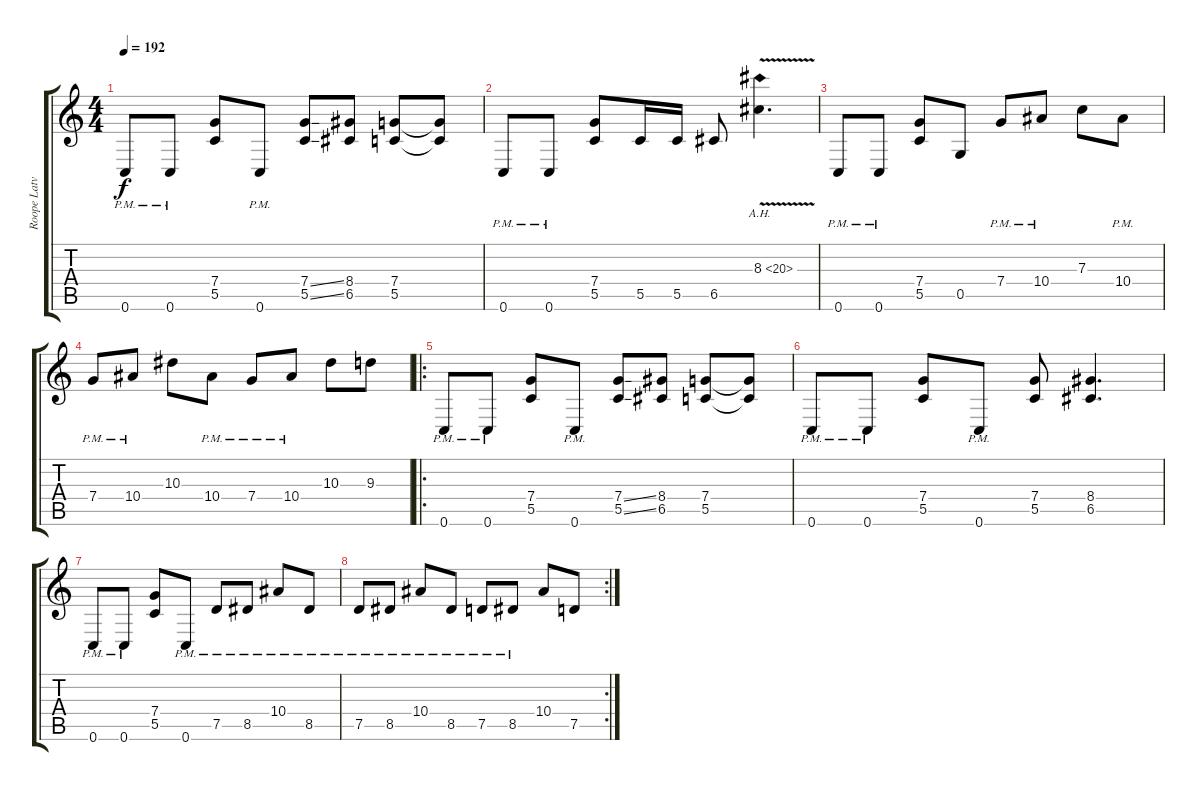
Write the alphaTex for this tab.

\track ("Roope Latvala" "Roope Latv") {instrument distortionguitar}
\staff {score tabs}
\tuning (D4 A3 F3 C3 G2 C2) {hide}
\ts (4 4)
\tempo 192
\clef g2
\ks c
0.6{pm}.8{dy f} 0.6{pm}.8 (7.4 5.5).8 0.6{pm}.8 (7.4{ss} 5.5{ss}).8 (8.4 6.5).8 (7.4 5.5).8 (7.4{t} 5.5{t}).8 |
0.6{pm}.8 0.6{pm}.8 (7.4 5.5).8 5.5.16 5.5.16 6.5.8 8.3{ah 12 v}.4{d} |
0.6{pm}.8 0.6{pm}.8 (7.4 5.5).8 0.5.8 7.4{pm}.8 10.4{pm}.8 7.3.8 10.4{pm}.8 |
7.4{pm}.8 10.4{pm}.8 10.3.8 10.4{pm}.8 7.4{pm}.8 10.4{pm}.8 10.3.8 9.3.8 |
\ro
0.6{pm}.8 0.6{pm}.8 (7.4 5.5).8 0.6{pm}.8 (7.4{ss} 5.5{ss}).8 (8.4 6.5).8 (7.4 5.5).8 (7.4{t} 5.5{t}).8 |
0.6{pm}.8 0.6{pm}.8 (7.4 5.5).8 0.6{pm}.8 (7.4 5.5).8 (8.4 6.5).4{d} |
0.6{pm}.8 0.6{pm}.8 (7.4 5.5).8 0.6{pm}.8 7.5{pm}.8 8.5{pm}.8 10.4{pm}.8 8.5{pm}.8 |
\rc 2
7.5{pm}.8 8.5{pm}.8 10.4{pm}.8 8.5{pm}.8 7.5{pm}.8 8.5{pm}.8 10.4.8 7.5.8
